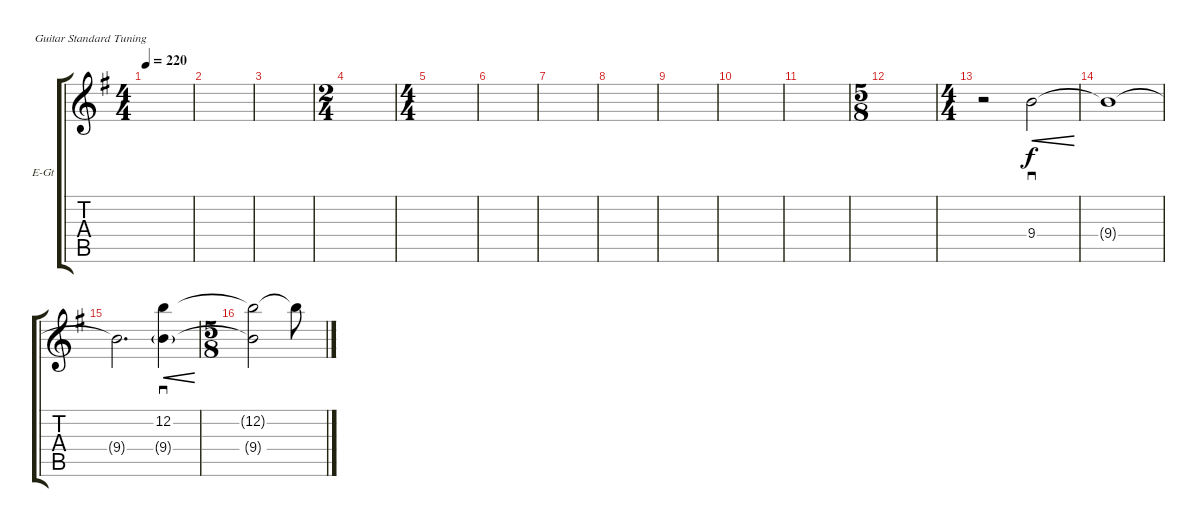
\defaultSystemsLayout 4
\bracketExtendMode groupsimilarinstruments
\firstSystemTrackNameOrientation horizontal
\otherSystemsTrackNameOrientation horizontal
\chordDiagramsInScore
\track ("solo" "E-Gt") {instrument distortionguitar}
\staff {score tabs}
\tuning (E4 B3 G3 D3 A2 E2)
\ts (4 4)
\tempo 220
\clef g2
\ks g
|
|
|
\ts (2 4)
|
\ts (4 4)
|
|
|
|
|
|
|
\ts (5 8)
|
\ts (4 4)
r.2 9.4.2{sd cre} |
9.4{t}.1 |
9.4{t}.2{d} (12.2 9.4{g}).4{sd cre} |
\ts (5 8)
(12.2{t} 9.4{t}).2 12.2{t}.8
